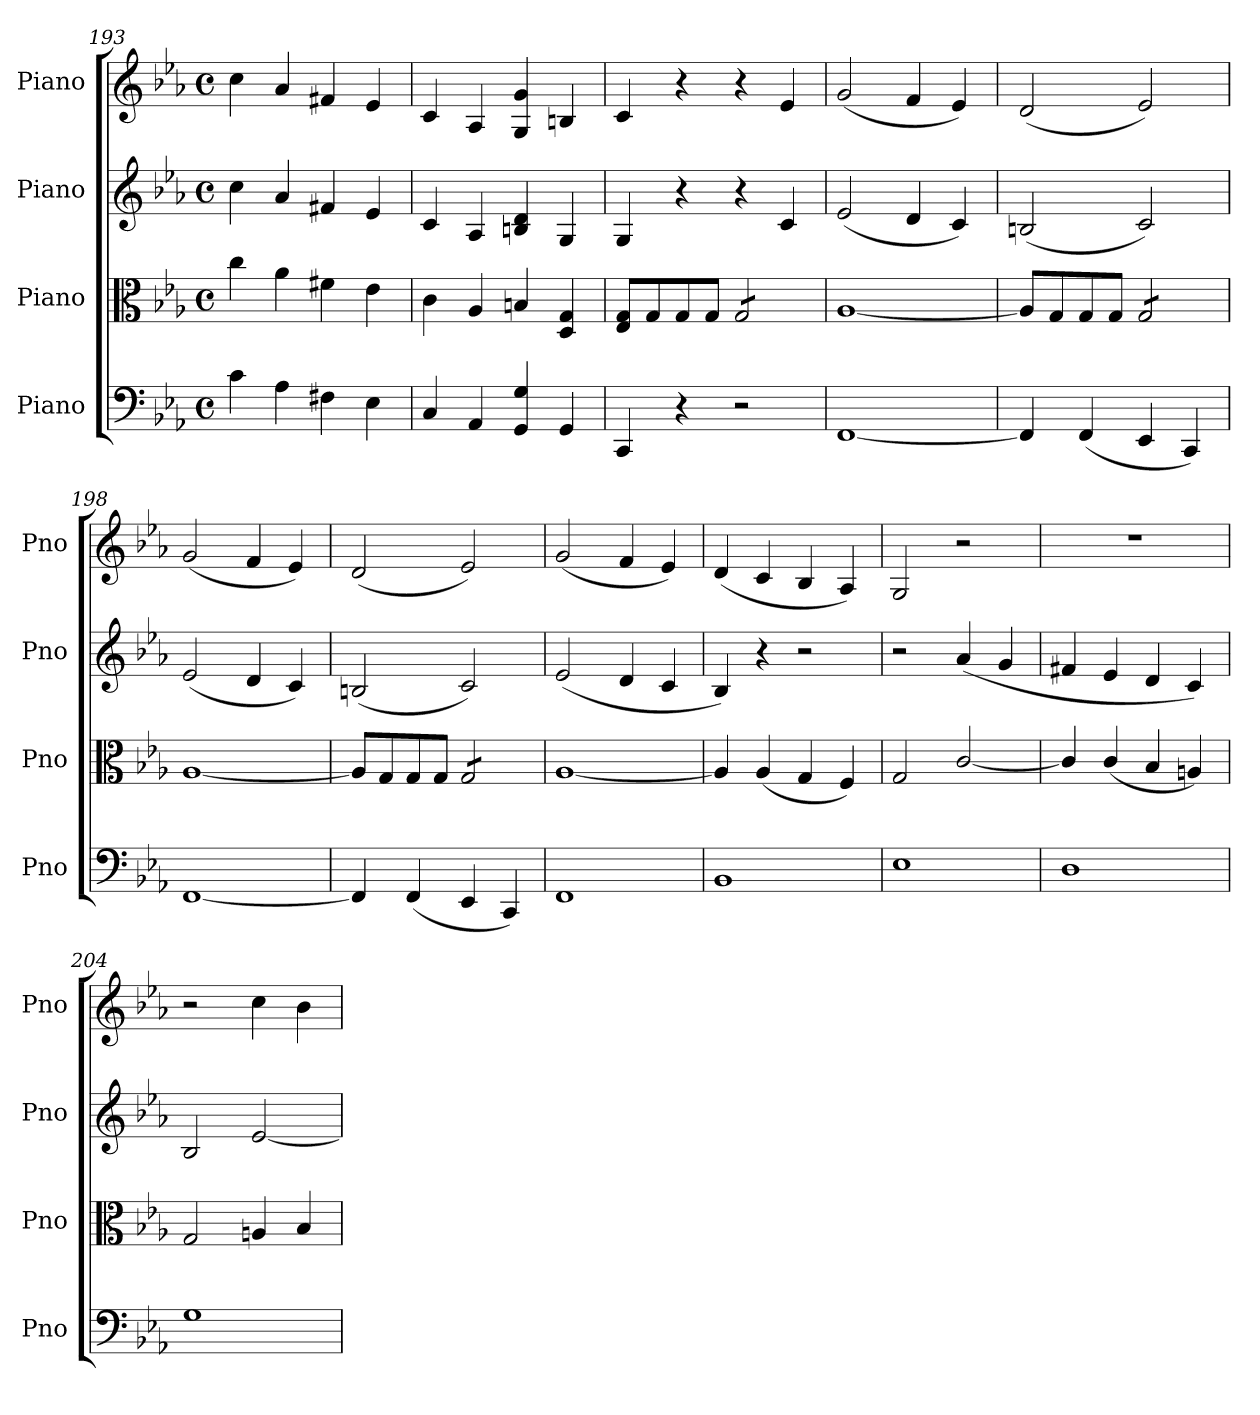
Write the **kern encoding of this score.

**kern	**kern	**kern	**kern
*part4	*part3	*part2	*part1
*staff4	*staff3	*staff2	*staff1
*I"Piano	*I"Piano	*I"Piano	*I"Piano
*I'Pno	*I'Pno	*I'Pno	*I'Pno
*clefF4	*clefC3	*clefG2	*clefG2
*k[b-e-a-]	*k[b-e-a-]	*k[b-e-a-]	*k[b-e-a-]
*M4/4	*M4/4	*M4/4	*M4/4
*met(c)	*met(c)	*met(c)	*met(c)
=193	=193	=193	=193
4c\	4cc\	4cc\	4cc\
4A-\	4a-\	4a-/	4a-/
4F#X\	4f#X\	4f#X/	4f#X/
4E-\	4e-\	4e-/	4e-/
=194	=194	=194	=194
4C/	4c\	4c/	4c/
4AA-/	4A-/	4A-/	4A-/
4GG/ 4G/	4Bn/	4Bn/ 4d/	4G/ 4g/
4GG/	4D/ 4G/	4G/	4Bn/
=195	=195	=195	=195
4CC/	8E-/ 8G/L	4G/	4c/
.	8G/	.	.
4r	8G/	4r	4r
.	8G/J	.	.
*	*tremolo	*	*
2r	8G/L	4r	4r
.	8G/	.	.
.	8G/	4c/	4e-/
.	8G/J	.	.
*	*Xtremolo	*	*
=196	=196	=196	=196
[1FF	[1A-	(2e-/	(2g/
.	.	4d/	4f/
.	.	4c/)	4e-/)
!!LO:LB:g=z
=197	=197	=197	=197
4FF/]	8A-/L]	(2Bn/	(2d/
.	8G/	.	.
(4FF/	8G/	.	.
.	8G/J	.	.
*	*tremolo	*	*
4EE-/	8G/L	2c/)	2e-/)
.	8G/	.	.
4CC/)	8G/	.	.
.	8G/J	.	.
*	*Xtremolo	*	*
=198	=198	=198	=198
[1FF	[1A-	(2e-/	(2g/
.	.	4d/	4f/
.	.	4c/)	4e-/)
=199	=199	=199	=199
4FF/]	8A-/L]	(2Bn/	(2d/
.	8G/	.	.
(4FF/	8G/	.	.
.	8G/J	.	.
*	*tremolo	*	*
4EE-/	8G/L	2c/)	2e-/)
.	8G/	.	.
4CC/)	8G/	.	.
.	8G/J	.	.
*	*Xtremolo	*	*
=200	=200	=200	=200
1FF	[1A-	(2e-/	(2g/
.	.	4d/	4f/
.	.	4c/	4e-/)
=201	=201	=201	=201
1BB-	4A-/]	4B-/)	(4d/
.	(4A-/	4r	4c/
.	4G/	2r	4B-/
.	4F/)	.	4A-/)
=202	=202	=202	=202
1E-	2G/	2r	2G/
.	[2c/	(4a-/	2r
.	.	4g/	.
=203	=203	=203	=203
1D	4c/]	4f#X/	1r
.	(4c/	4e-/	.
.	4B-/	4d/	.
.	4An/)	4c/)	.
=204	=204	=204	=204
1G	2G/	2B-/	2r
.	4An/	[2e-/	4cc\
.	4B-/	.	4b-\
=	=	=	=
*-	*-	*-	*-
